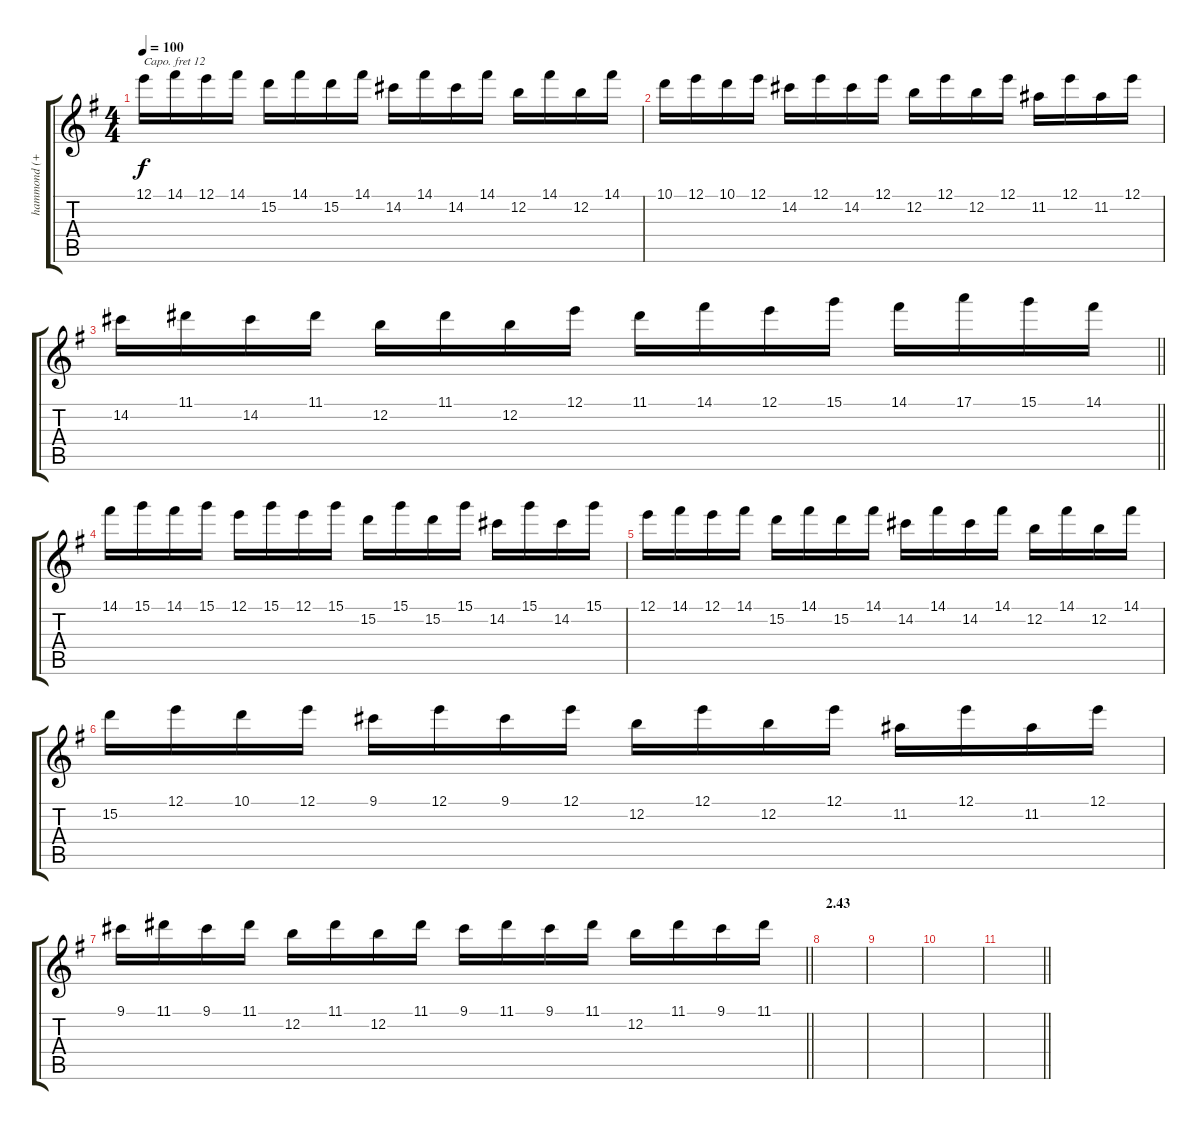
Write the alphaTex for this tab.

\track ("hammond (+12)" "hammond (+") {instrument drawbarorgan}
\staff {score tabs}
\capo 12
\tuning (E4 B3 G3 D3 A2 E2) {hide}
\ts (4 4)
\tempo 100
\clef g2
\ks g
12.1.16{dy f} 14.1.16 12.1.16 14.1.16 15.2.16 14.1.16 15.2.16 14.1.16 14.2.16 14.1.16 14.2.16 14.1.16 12.2.16 14.1.16 12.2.16 14.1.16 |
10.1.16 12.1.16 10.1.16 12.1.16 14.2.16 12.1.16 14.2.16 12.1.16 12.2.16 12.1.16 12.2.16 12.1.16 11.2.16 12.1.16 11.2.16 12.1.16 |
\barLineRight lightlight
14.2.16 11.1.16 14.2.16 11.1.16 12.2.16 11.1.16 12.2.16 12.1.16 11.1.16 14.1.16 12.1.16 15.1.16 14.1.16 17.1.16 15.1.16 14.1.16 |
14.1.16 15.1.16 14.1.16 15.1.16 12.1.16 15.1.16 12.1.16 15.1.16 15.2.16 15.1.16 15.2.16 15.1.16 14.2.16 15.1.16 14.2.16 15.1.16 |
12.1.16 14.1.16 12.1.16 14.1.16 15.2.16 14.1.16 15.2.16 14.1.16 14.2.16 14.1.16 14.2.16 14.1.16 12.2.16 14.1.16 12.2.16 14.1.16 |
15.2.16 12.1.16 10.1.16 12.1.16 9.1.16 12.1.16 9.1.16 12.1.16 12.2.16 12.1.16 12.2.16 12.1.16 11.2.16 12.1.16 11.2.16 12.1.16 |
\barLineRight lightlight
9.1.16 11.1.16 9.1.16 11.1.16 12.2.16 11.1.16 12.2.16 11.1.16 9.1.16 11.1.16 9.1.16 11.1.16 12.2.16 11.1.16 9.1.16 11.1.16 |
\section ("" "2.43")
|
|
|
\barLineRight lightlight
